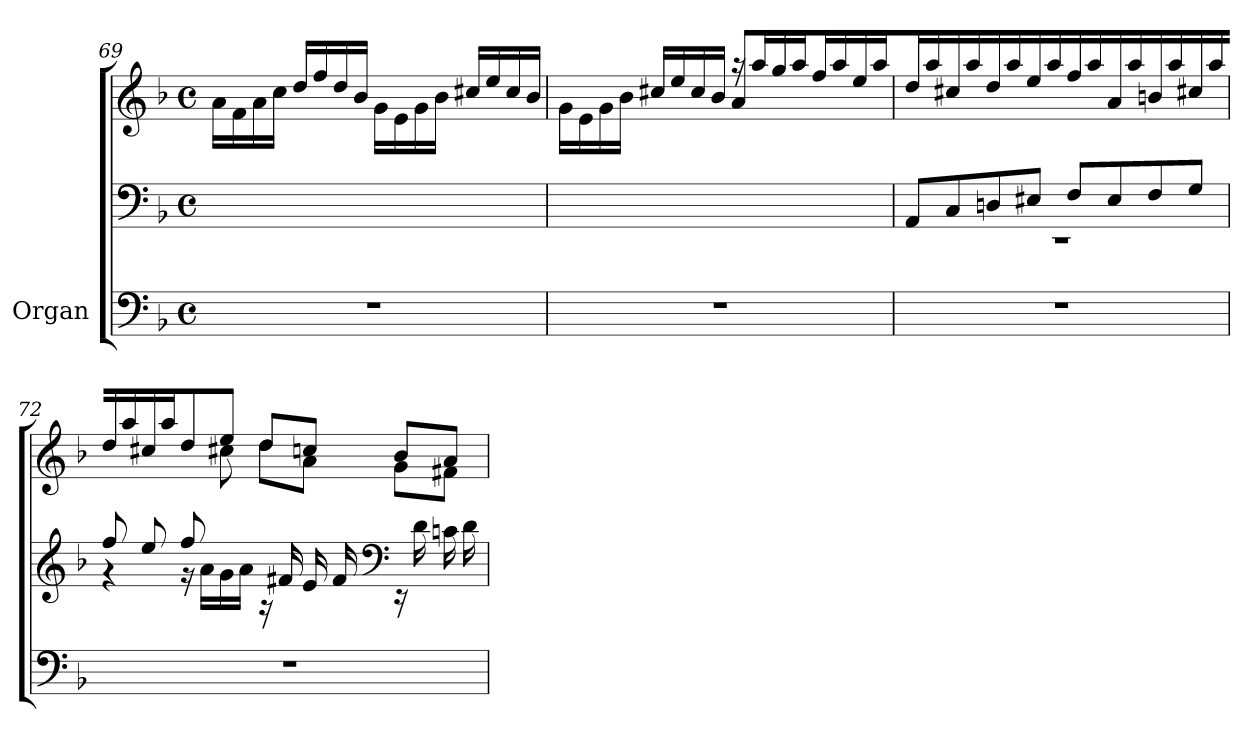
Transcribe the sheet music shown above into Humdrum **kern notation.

**kern	**kern	**kern
*part1	*part1	*part1
*staff3	*staff2	*staff1
*I"Organ	*	*
*clefF4	*clefF4	*clefG2
*k[b-]	*k[b-]	*k[b-]
*M4/4	*M4/4	*M4/4
*met(c)	*met(c)	*met(c)
=69	=69	=69
*	*	*^
1r	4ryy	4ryy	16a\LL
.	.	.	16f\
.	.	.	16a\
.	.	.	16cc\JJ
.	4ryy	16dd/LL	4ryy
.	.	16ff/	.
.	.	16dd/	.
.	.	16b-/JJ	.
.	4ryy	8.ryy	16g\LL
.	.	.	16e\
.	.	.	16g\
.	.	16ryy	16b-\JJ
.	4ryy	16cc#X/LL	4ryy
.	.	16ee/	.
.	.	16cc#/	.
.	.	16b-/JJ	.
=70	=70	=70	=70
1r	4ryy	8.ryy	16g\LL
.	.	.	16e\
.	.	.	16g\
.	.	16ryy	16b-\JJ
.	4ryy	16cc#X/LL	4ryy
.	.	16ee/	.
.	.	16cc#/	.
.	.	16b-/JJ	.
*	*clefG2	*	*
.	8ryy	16raa	8a\L
.	.	16aa/LL	.
.	8cc#X/	16gg/	4.ryy
.	.	16aa/JJ	.
.	8dd/	16ff/LL	.
.	.	16aa/	.
.	8g/J	16ee/	.
.	.	16aa/JJ	.
*	*	*v	*v
!!LO:LB:g=z
=71	=71	=71
*	*^	*
1r	8f/L	1r	16dd/LL
.	.	.	16aa/
.	8a/	.	16cc#X/
.	.	.	16aa/JJ
.	8bn/	.	16dd/LL
.	.	.	16aa/
.	8cc#X/J	.	16ee/
.	.	.	16aa/JJ
.	8dd/L	.	16ff/LL
.	.	.	16aa/
.	8cc#/	.	16a/
.	.	.	16aa/JJ
.	8dd/	.	16bn/LL
.	.	.	16aa/
.	8ee/J	.	16cc#X/
.	.	.	16aa/JJ
=72	=72	=72	=72
*	*	*	*^
*	*	*	*	*^
1r	8ff/L	4r	16dd/LL	2ryy	4.ryy
.	.	.	16aa/	.	.
.	8ee/	.	16cc#X/	.	.
.	.	.	16aa/JJ	.	.
.	8ff/	16r	8dd/L	.	.
.	.	16a\LL	.	.	.
.	8ryy	16g\	8ee/J	.	8cc#X\J
.	.	16a\JJ	.	.	.
.	16rA	2ryy	8dd/L	8dd\L	2ryy
.	16f#X/LL	.	.	.	.
.	16e/	.	8ccn/J	8a\J	.
.	16f#/JJ	.	.	.	.
*	*clefF4	*	*	*	*
.	16rEE	.	8b-/L	8g\L	.
.	16d\LL	.	.	.	.
.	16cn\	.	8a/J	8f#X\J	.
.	16d\JJ	.	.	.	.
*	*v	*v	*	*	*
*	*	*v	*v	*v
=	=	=
*-	*-	*-
